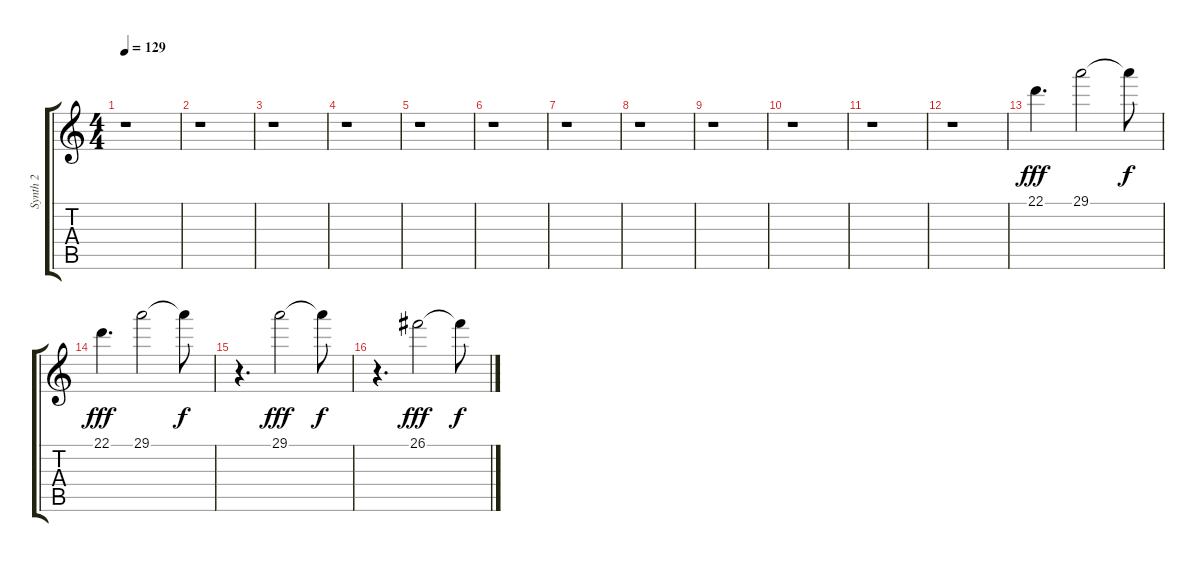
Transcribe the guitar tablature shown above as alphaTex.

\track ("Synth 2" "Synth 2") {instrument pad8sweep}
\staff {score tabs}
\tuning (E4 B3 G3 D3 A2 E2) {hide}
\ts (4 4)
\tempo 129
\clef g2
\ks c
r.1{dy f} |
r.1 |
r.1 |
r.1 |
r.1 |
r.1 |
r.1 |
r.1 |
r.1 |
r.1 |
r.1 |
r.1 |
22.1.4{d dy fff} 29.1.2 29.1{t}.8{dy f} |
22.1.4{d dy fff} 29.1.2 29.1{t}.8{dy f} |
r.4{d} 29.1.2{dy fff} 29.1{t}.8{dy f} |
r.4{d} 26.1.2{dy fff} 26.1{t}.8{dy f}
